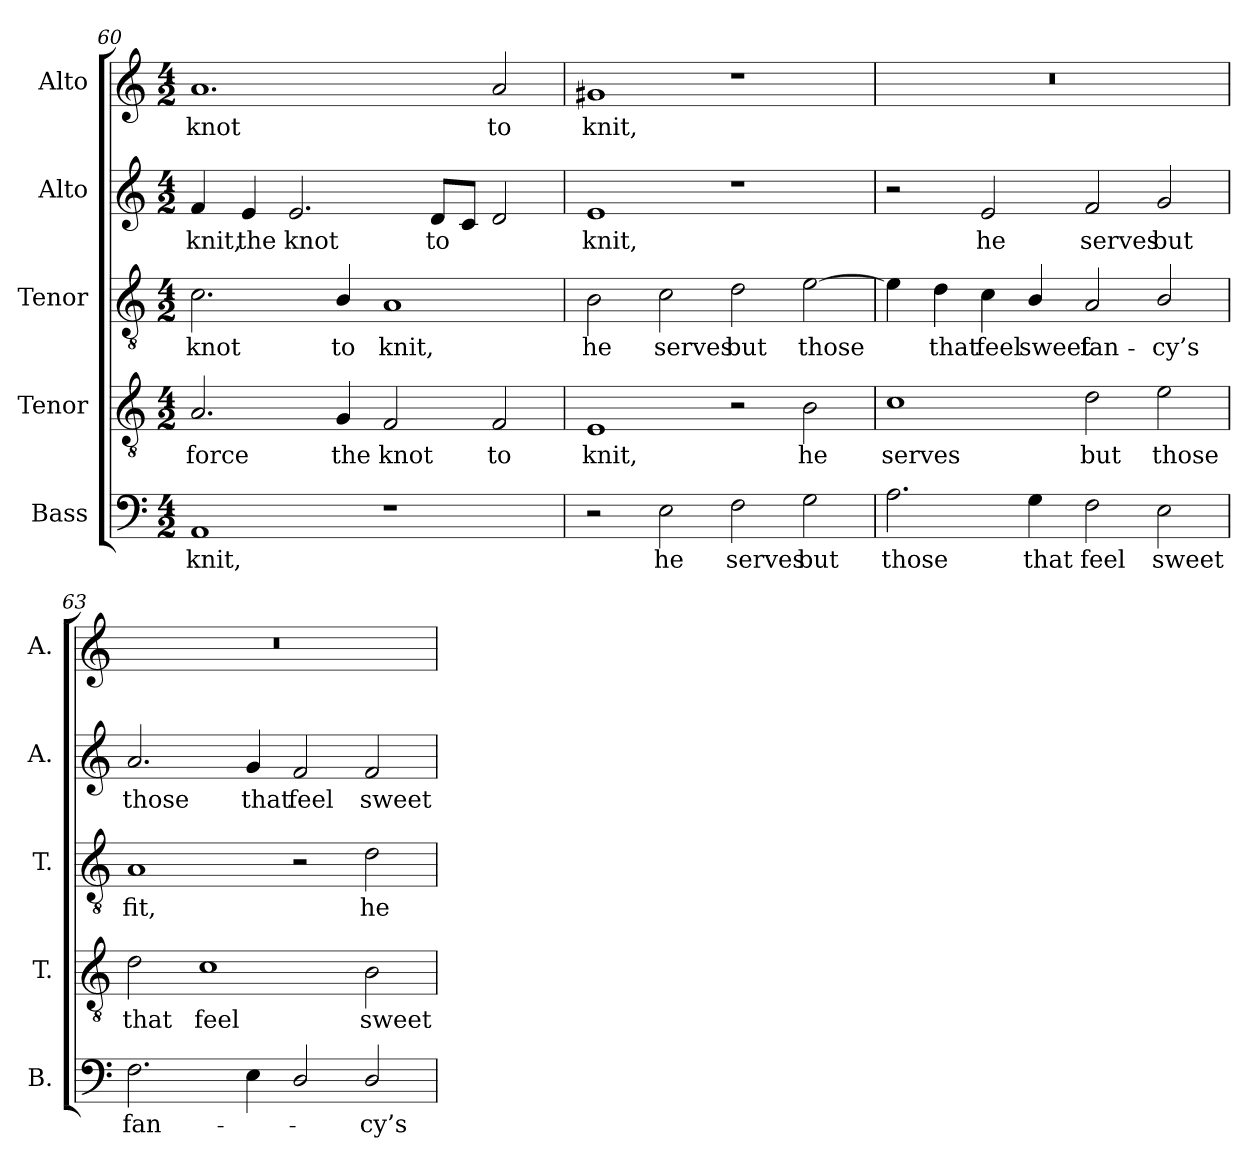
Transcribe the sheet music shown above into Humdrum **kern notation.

**kern	**text	**kern	**text	**kern	**text	**kern	**text	**kern	**text
*part5	*part5	*part4	*part4	*part3	*part3	*part2	*part2	*part1	*part1
*staff5	*staff5	*staff4	*staff4	*staff3	*staff3	*staff2	*staff2	*staff1	*staff1
*I"Bass	*	*I"Tenor	*	*I"Tenor	*	*I"Alto	*	*I"Alto	*
*I'B.	*	*I'T.	*	*I'T.	*	*I'A.	*	*I'A.	*
*clefF4	*	*clefGv2	*	*clefGv2	*	*clefG2	*	*clefG2	*
*	*	*ITrd7c12	*	*ITrd7c12	*	*	*	*	*
*k[]	*	*k[]	*	*k[]	*	*k[]	*	*k[]	*
*C:	*	*C:	*	*C:	*	*C:	*	*C:	*
*M4/2	*	*M4/2	*	*M4/2	*	*M4/2	*	*M4/2	*
=60	=60	=60	=60	=60	=60	=60	=60	=60	=60
!	!LO:LY:b:color=#000000	!	!	!	!	!	!	!	!
!	!	!	!LO:LY:b:color=#000000	!	!	!	!	!	!
!	!	!	!	!	!LO:LY:b:color=#000000	!	!	!	!
!	!	!	!	!	!	!	!LO:LY:b:color=#000000	!	!
!	!	!	!	!	!	!	!	!	!LO:LY:b:color=#000000
1AAi	knit,	2.AAi/	force	2.Ci\	knot	4fi/	knit,	1.ai	knot
!	!	!	!	!	!	!	!LO:LY:b:color=#000000	!	!
.	.	.	.	.	.	4ei/	the	.	.
!	!	!	!	!	!	!	!LO:LY:b:color=#000000	!	!
.	.	.	.	.	.	2.ei/	knot	.	.
!	!	!	!LO:LY:b:color=#000000	!	!	!	!	!	!
!	!	!	!	!	!LO:LY:b:color=#000000	!	!	!	!
.	.	4GGi/	the	4BBi/	to	.	.	.	.
!	!	!	!LO:LY:b:color=#000000	!	!	!	!	!	!
!	!	!	!	!	!LO:LY:b:color=#000000	!	!	!	!
1r	.	2FFi/	knot	1AAi	knit,	.	.	.	.
!	!	!	!	!	!	!	!LO:LY:b:color=#000000	!	!
.	.	.	.	.	.	8di/L	to	.	.
.	.	.	.	.	.	8ci/J	.	.	.
!	!	!	!LO:LY:b:color=#000000	!	!	!	!	!	!
!	!	!	!	!	!	!	!	!	!LO:LY:b:color=#000000
.	.	2FFi/	to	.	.	2di/	.	2ai/	to
=61	=61	=61	=61	=61	=61	=61	=61	=61	=61
!	!	!	!LO:LY:b:color=#000000	!	!	!	!	!	!
!	!	!	!	!	!LO:LY:b:color=#000000	!	!	!	!
!	!	!	!	!	!	!	!LO:LY:b:color=#000000	!	!
!	!	!	!	!	!	!	!	!	!LO:LY:b:color=#000000
2r	.	1EEi	knit,	2BBi\	he	1ei	knit,	1g#Xi	knit,
!	!LO:LY:b:color=#000000	!	!	!	!	!	!	!	!
!	!	!	!	!	!LO:LY:b:color=#000000	!	!	!	!
2Ei\	he	.	.	2Ci\	serves	.	.	.	.
!	!LO:LY:b:color=#000000	!	!	!	!	!	!	!	!
!	!	!	!	!	!LO:LY:b:color=#000000	!	!	!	!
2Fi\	serves	2r	.	2Di\	but	1r	.	1r	.
!	!LO:LY:b:color=#000000	!	!	!	!	!	!	!	!
!	!	!	!LO:LY:b:color=#000000	!	!	!	!	!	!
!	!	!	!	!	!LO:LY:b:color=#000000	!	!	!	!
2Gi\	but	2BBi\	he	[2Ei\	those	.	.	.	.
!!LO:PB:g=z
=62	=62	=62	=62	=62	=62	=62	=62	=62	=62
!	!LO:LY:b:color=#000000	!	!	!	!	!	!	!	!
!	!	!	!LO:LY:b:color=#000000	!	!	!	!	!LO:N:vis=1	!
2.Ai\	those	1Ci	serves	4Ei\]	.	2r	.	0r	.
!	!	!	!	!	!LO:LY:b:color=#000000	!	!	!	!
.	.	.	.	4Di\	that	.	.	.	.
!	!	!	!	!	!LO:LY:b:color=#000000	!	!	!	!
!	!	!	!	!	!	!	!LO:LY:b:color=#000000	!	!
.	.	.	.	4Ci\	feel	2ei/	he	.	.
!	!LO:LY:b:color=#000000	!	!	!	!	!	!	!	!
!	!	!	!	!	!LO:LY:b:color=#000000	!	!	!	!
4Gi\	that	.	.	4BBi/	sweet	.	.	.	.
!	!LO:LY:b:color=#000000	!	!	!	!	!	!	!	!
!	!	!	!LO:LY:b:color=#000000	!	!	!	!	!	!
!	!	!	!	!	!LO:LY:b:color=#000000	!	!	!	!
!	!	!	!	!	!	!	!LO:LY:b:color=#000000	!	!
2Fi\	feel	2Di\	but	2AAi/	fan-	2fi/	serves	.	.
!	!LO:LY:b:color=#000000	!	!	!	!	!	!	!	!
!	!	!	!LO:LY:b:color=#000000	!	!	!	!	!	!
!	!	!	!	!	!LO:LY:b:color=#000000	!	!	!	!
!	!	!	!	!	!	!	!LO:LY:b:color=#000000	!	!
2Ei\	sweet	2Ei\	those	2BBi/	-cy’s	2gi/	but	.	.
=63	=63	=63	=63	=63	=63	=63	=63	=63	=63
!	!LO:LY:b:color=#000000	!	!	!	!	!	!	!	!
!	!	!	!LO:LY:b:color=#000000	!	!	!	!	!	!
!	!	!	!	!	!LO:LY:b:color=#000000	!	!	!	!
!	!	!	!	!	!	!	!LO:LY:b:color=#000000	!LO:N:vis=1	!
2.Fi\	fan-	2Di\	that	1AAi	fit,	2.ai/	those	0r	.
!	!	!	!LO:LY:b:color=#000000	!	!	!	!	!	!
.	.	1Ci	feel	.	.	.	.	.	.
!	!	!	!	!	!	!	!LO:LY:b:color=#000000	!	!
4Ei\	.	.	.	.	.	4gi/	that	.	.
!	!	!	!	!	!	!	!LO:LY:b:color=#000000	!	!
2Di/	.	.	.	2r	.	2fi/	feel	.	.
!	!LO:LY:b:color=#000000	!	!	!	!	!	!	!	!
!	!	!	!LO:LY:b:color=#000000	!	!	!	!	!	!
!	!	!	!	!	!LO:LY:b:color=#000000	!	!	!	!
!	!	!	!	!	!	!	!LO:LY:b:color=#000000	!	!
2Di/	-cy’s	2BBi\	sweet	2Di\	he	2fi/	sweet	.	.
=	=	=	=	=	=	=	=	=	=
*-	*-	*-	*-	*-	*-	*-	*-	*-	*-
